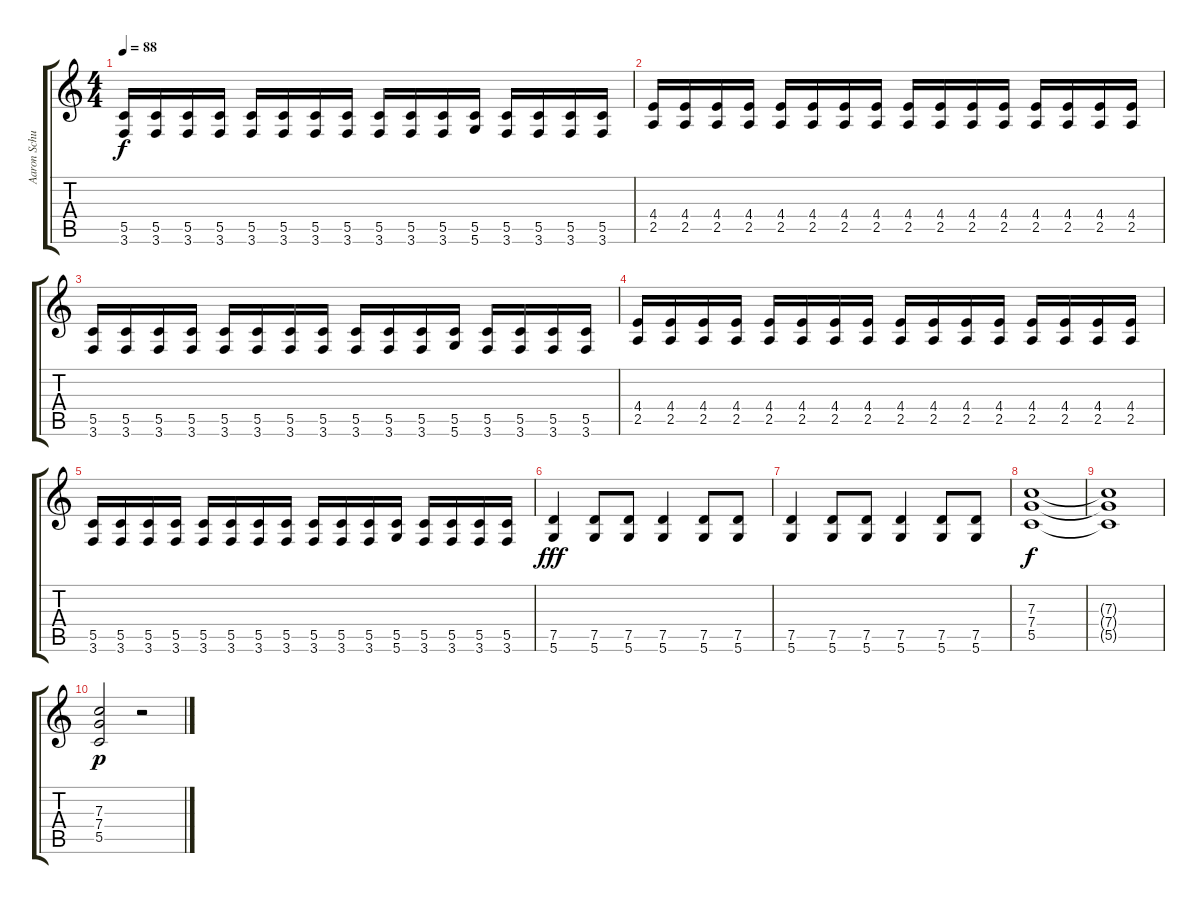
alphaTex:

\track ("Aaron Schultz " "Aaron Schu") {instrument overdrivenguitar}
\staff {score tabs}
\tuning (D4 A3 F3 C3 G2 D2) {hide}
\ts (4 4)
\tempo 88
\clef g2
\ks c
(5.5 3.6).16{dy f} (5.5 3.6).16 (5.5 3.6).16 (5.5 3.6).16 (5.5 3.6).16 (5.5 3.6).16 (5.5 3.6).16 (5.5 3.6).16 (5.5 3.6).16 (5.5 3.6).16 (5.5 3.6).16 (5.5 5.6).16 (5.5 3.6).16 (5.5 3.6).16 (5.5 3.6).16 (5.5 3.6).16 |
(4.4 2.5).16 (4.4 2.5).16 (4.4 2.5).16 (4.4 2.5).16 (4.4 2.5).16 (4.4 2.5).16 (4.4 2.5).16 (4.4 2.5).16 (4.4 2.5).16 (4.4 2.5).16 (4.4 2.5).16 (4.4 2.5).16 (4.4 2.5).16 (4.4 2.5).16 (4.4 2.5).16 (4.4 2.5).16 |
(5.5 3.6).16 (5.5 3.6).16 (5.5 3.6).16 (5.5 3.6).16 (5.5 3.6).16 (5.5 3.6).16 (5.5 3.6).16 (5.5 3.6).16 (5.5 3.6).16 (5.5 3.6).16 (5.5 3.6).16 (5.5 5.6).16 (5.5 3.6).16 (5.5 3.6).16 (5.5 3.6).16 (5.5 3.6).16 |
(4.4 2.5).16 (4.4 2.5).16 (4.4 2.5).16 (4.4 2.5).16 (4.4 2.5).16 (4.4 2.5).16 (4.4 2.5).16 (4.4 2.5).16 (4.4 2.5).16 (4.4 2.5).16 (4.4 2.5).16 (4.4 2.5).16 (4.4 2.5).16 (4.4 2.5).16 (4.4 2.5).16 (4.4 2.5).16 |
(5.5 3.6).16 (5.5 3.6).16 (5.5 3.6).16 (5.5 3.6).16 (5.5 3.6).16 (5.5 3.6).16 (5.5 3.6).16 (5.5 3.6).16 (5.5 3.6).16 (5.5 3.6).16 (5.5 3.6).16 (5.5 5.6).16 (5.5 3.6).16 (5.5 3.6).16 (5.5 3.6).16 (5.5 3.6).16 |
(7.5 5.6).4{dy fff} (7.5 5.6).8 (7.5 5.6).8 (7.5 5.6).4 (7.5 5.6).8 (7.5 5.6).8 |
(7.5 5.6).4 (7.5 5.6).8 (7.5 5.6).8 (7.5 5.6).4 (7.5 5.6).8 (7.5 5.6).8 |
(7.3 7.4 5.5).1{dy f} |
(7.3{t} 7.4{t} 5.5{t}).1 |
(7.3 7.4 5.5).2{dy p} r.2
